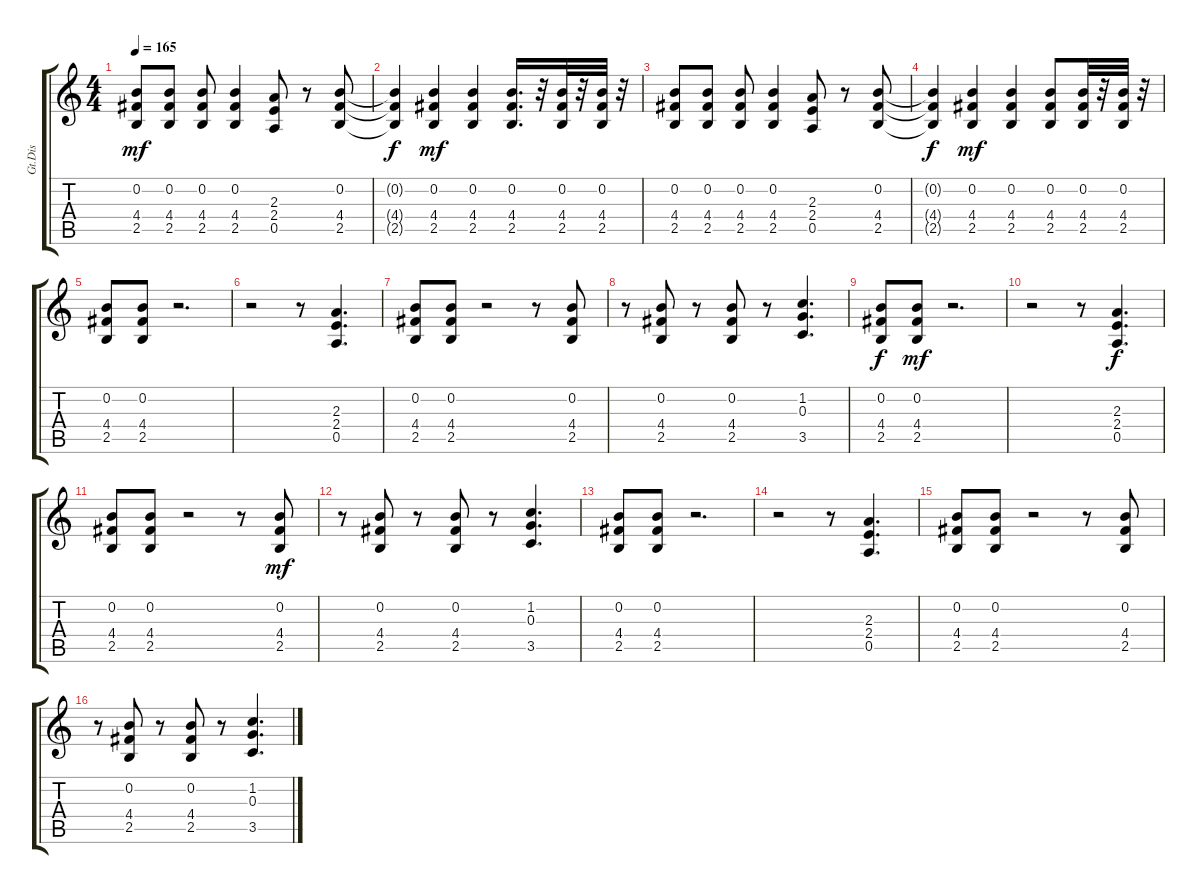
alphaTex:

\track ("Gt.Dis" "Gt.Dis") {instrument distortionguitar}
\staff {score tabs}
\tuning (E4 B3 G3 D3 A2 E2) {hide}
\ts (4 4)
\tempo 165
\clef g2
\ks c
(0.2 4.4 2.5).8{dy mf} (0.2 4.4 2.5).8 (0.2 4.4 2.5).8 (0.2 4.4 2.5).4 (2.3 2.4 0.5).8 r.8 (0.2 4.4 2.5).8 |
(0.2{t} 4.4{t} 2.5{t}).4{dy f} (0.2 4.4 2.5).4{dy mf} (0.2 4.4 2.5).4 (0.2 4.4 2.5).16{d} r.32 (0.2 4.4 2.5).32 r.32 (0.2 4.4 2.5).32 r.32 |
(0.2 4.4 2.5).8 (0.2 4.4 2.5).8 (0.2 4.4 2.5).8 (0.2 4.4 2.5).4 (2.3 2.4 0.5).8 r.8 (0.2 4.4 2.5).8 |
(0.2{t} 4.4{t} 2.5{t}).4{dy f} (0.2 4.4 2.5).4{dy mf} (0.2 4.4 2.5).4 (0.2 4.4 2.5).8 (0.2 4.4 2.5).32 r.32 (0.2 4.4 2.5).32 r.32 |
(0.2 4.4 2.5).8 (0.2 4.4 2.5).8 r.2{d} |
r.2 r.8 (2.3 2.4 0.5).4{d} |
(0.2 4.4 2.5).8 (0.2 4.4 2.5).8 r.2 r.8 (0.2 4.4 2.5).8 |
r.8 (0.2 4.4 2.5).8 r.8 (0.2 4.4 2.5).8 r.8 (1.2 0.3 3.5).4{d} |
(0.2 4.4 2.5).8{dy f} (0.2 4.4 2.5).8{dy mf} r.2{d} |
r.2 r.8 (2.3 2.4 0.5).4{d dy f} |
(0.2 4.4 2.5).8 (0.2 4.4 2.5).8 r.2 r.8 (0.2 4.4 2.5).8{dy mf} |
r.8 (0.2 4.4 2.5).8 r.8 (0.2 4.4 2.5).8 r.8 (1.2 0.3 3.5).4{d} |
(0.2 4.4 2.5).8 (0.2 4.4 2.5).8 r.2{d} |
r.2 r.8 (2.3 2.4 0.5).4{d} |
(0.2 4.4 2.5).8 (0.2 4.4 2.5).8 r.2 r.8 (0.2 4.4 2.5).8 |
r.8 (0.2 4.4 2.5).8 r.8 (0.2 4.4 2.5).8 r.8 (1.2 0.3 3.5).4{d}
